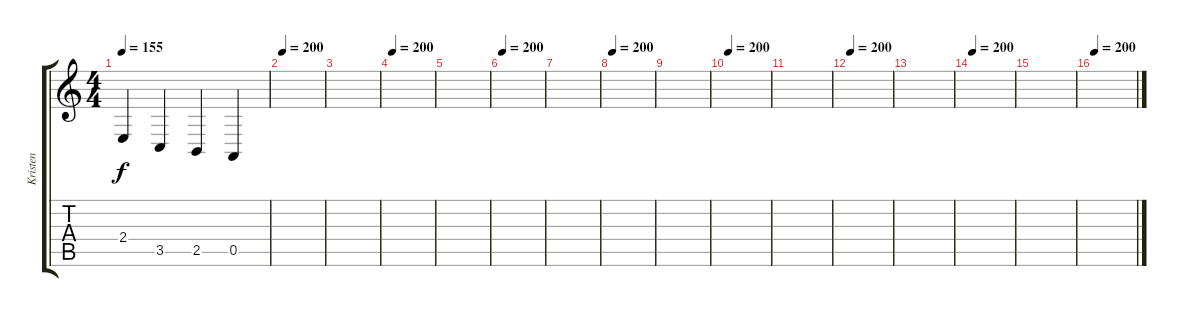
\track ("Kristen" "Kristen") {instrument harpsichord}
\staff {score tabs}
\tuning (E4 B3 G3 D3 A2 E2) {hide}
\ts (4 4)
\tempo 155
\clef g2
\ks c
2.4.4{dy f} 3.5.4 2.5.4 0.5.4 |
\tempo 200
|
|
\tempo 200
|
|
\tempo 200
|
|
\tempo 200
|
|
\tempo 200
|
|
\tempo 200
|
|
\tempo 200
|
|
\tempo 200
